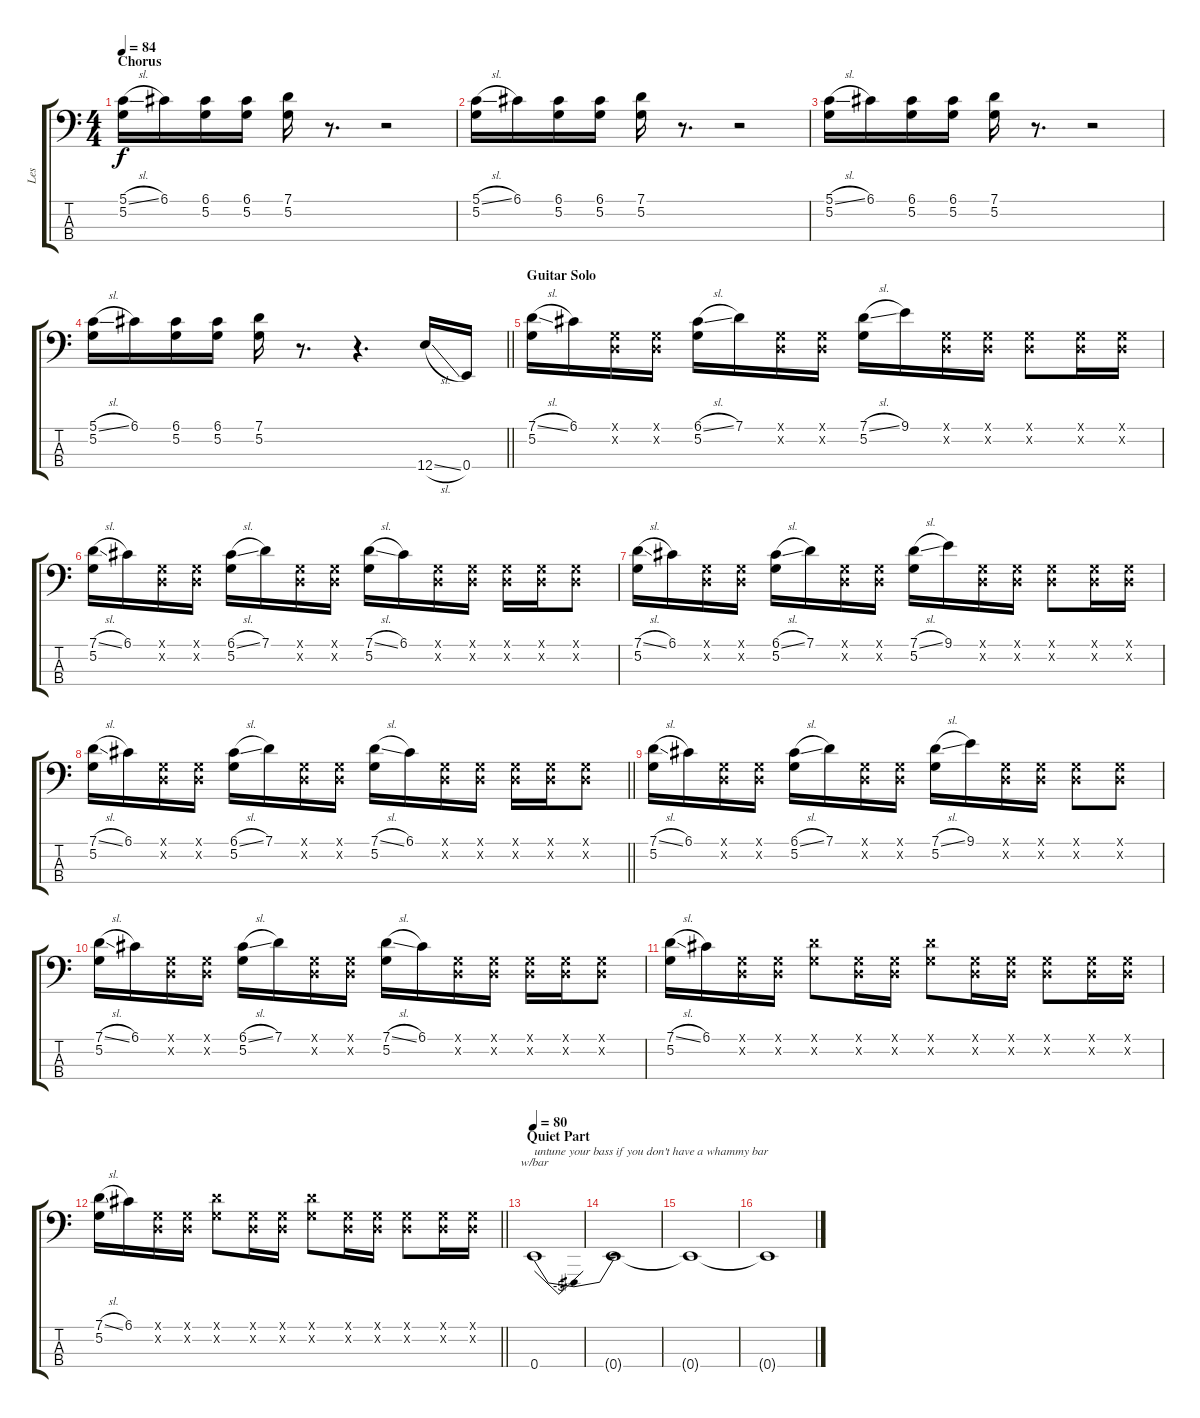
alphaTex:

\track ("Les" "Les") {instrument slapbass2}
\staff {score tabs}
\tuning (G2 D2 A1 E1) {hide}
\ts (4 4)
\section ("" "Chorus")
\tempo 84
\clef f4
\ks c
(5.1{sl} 5.2).16{dy f} 6.1.16 (6.1 5.2).16 (6.1 5.2).16 (7.1 5.2).16 r.8{d} r.2 |
(5.1{sl} 5.2).16 6.1.16 (6.1 5.2).16 (6.1 5.2).16 (7.1 5.2).16 r.8{d} r.2 |
(5.1{sl} 5.2).16 6.1.16 (6.1 5.2).16 (6.1 5.2).16 (7.1 5.2).16 r.8{d} r.2 |
\barLineRight lightlight
(5.1{sl} 5.2).16 6.1.16 (6.1 5.2).16 (6.1 5.2).16 (7.1 5.2).16 r.8{d} r.4{d} 12.4{sl}.16 0.4.16 |
\section ("" "Guitar Solo")
(7.1{sl} 5.2).16 6.1.16 (0.1{x} 0.2{x}).16 (0.1{x} 0.2{x}).16 (6.1{sl} 5.2).16 7.1.16 (0.1{x} 0.2{x}).16 (0.1{x} 0.2{x}).16 (7.1{sl} 5.2).16 9.1.16 (0.1{x} 0.2{x}).16 (0.1{x} 0.2{x}).16 (0.1{x} 0.2{x}).8 (0.1{x} 0.2{x}).16 (0.1{x} 0.2{x}).16 |
(7.1{sl} 5.2).16 6.1.16 (0.1{x} 0.2{x}).16 (0.1{x} 0.2{x}).16 (6.1{sl} 5.2).16 7.1.16 (0.1{x} 0.2{x}).16 (0.1{x} 0.2{x}).16 (7.1{sl} 5.2).16 6.1.16 (0.1{x} 0.2{x}).16 (0.1{x} 0.2{x}).16 (0.1{x} 0.2{x}).16 (0.1{x} 0.2{x}).16 (0.1{x} 0.2{x}).8 |
(7.1{sl} 5.2).16 6.1.16 (0.1{x} 0.2{x}).16 (0.1{x} 0.2{x}).16 (6.1{sl} 5.2).16 7.1.16 (0.1{x} 0.2{x}).16 (0.1{x} 0.2{x}).16 (7.1{sl} 5.2).16 9.1.16 (0.1{x} 0.2{x}).16 (0.1{x} 0.2{x}).16 (0.1{x} 0.2{x}).8 (0.1{x} 0.2{x}).16 (0.1{x} 0.2{x}).16 |
\barLineRight lightlight
(7.1{sl} 5.2).16 6.1.16 (0.1{x} 0.2{x}).16 (0.1{x} 0.2{x}).16 (6.1{sl} 5.2).16 7.1.16 (0.1{x} 0.2{x}).16 (0.1{x} 0.2{x}).16 (7.1{sl} 5.2).16 6.1.16 (0.1{x} 0.2{x}).16 (0.1{x} 0.2{x}).16 (0.1{x} 0.2{x}).16 (0.1{x} 0.2{x}).16 (0.1{x} 0.2{x}).8 |
(7.1{sl} 5.2).16 6.1.16 (0.1{x} 0.2{x}).16 (0.1{x} 0.2{x}).16 (6.1{sl} 5.2).16 7.1.16 (0.1{x} 0.2{x}).16 (0.1{x} 0.2{x}).16 (7.1{sl} 5.2).16 9.1.16 (0.1{x} 0.2{x}).16 (0.1{x} 0.2{x}).16 (0.1{x} 0.2{x}).8 (0.1{x} 0.2{x}).8 |
(7.1{sl} 5.2).16 6.1.16 (0.1{x} 0.2{x}).16 (0.1{x} 0.2{x}).16 (6.1{sl} 5.2).16 7.1.16 (0.1{x} 0.2{x}).16 (0.1{x} 0.2{x}).16 (7.1{sl} 5.2).16 6.1.16 (0.1{x} 0.2{x}).16 (0.1{x} 0.2{x}).16 (0.1{x} 0.2{x}).16 (0.1{x} 0.2{x}).16 (0.1{x} 0.2{x}).8 |
(7.1{sl} 5.2).16 6.1.16 (0.1{x} 0.2{x}).16 (0.1{x} 0.2{x}).16 (7.1{x} 5.2{x}).8 (0.1{x} 0.2{x}).16 (0.1{x} 0.2{x}).16 (7.1{x} 5.2{x}).8 (0.1{x} 0.2{x}).16 (0.1{x} 0.2{x}).16 (0.1{x} 0.2{x}).8 (0.1{x} 0.2{x}).16 (0.1{x} 0.2{x}).16 |
\barLineRight lightlight
(7.1{sl} 5.2).16 6.1.16 (0.1{x} 0.2{x}).16 (0.1{x} 0.2{x}).16 (7.1{x} 5.2{x}).8 (0.1{x} 0.2{x}).16 (0.1{x} 0.2{x}).16 (7.1{x} 5.2{x}).8 (0.1{x} 0.2{x}).16 (0.1{x} 0.2{x}).16 (0.1{x} 0.2{x}).8 (0.1{x} 0.2{x}).16 (0.1{x} 0.2{x}).16 |
\section ("" "Quiet Part")
\tempo 80
0.4.1{tbe (dip default 0 0 30 -20 60 0) txt "untune your bass if you don't have a whammy bar"} |
0.4{t}.1 |
0.4{t}.1 |
0.4{t}.1
